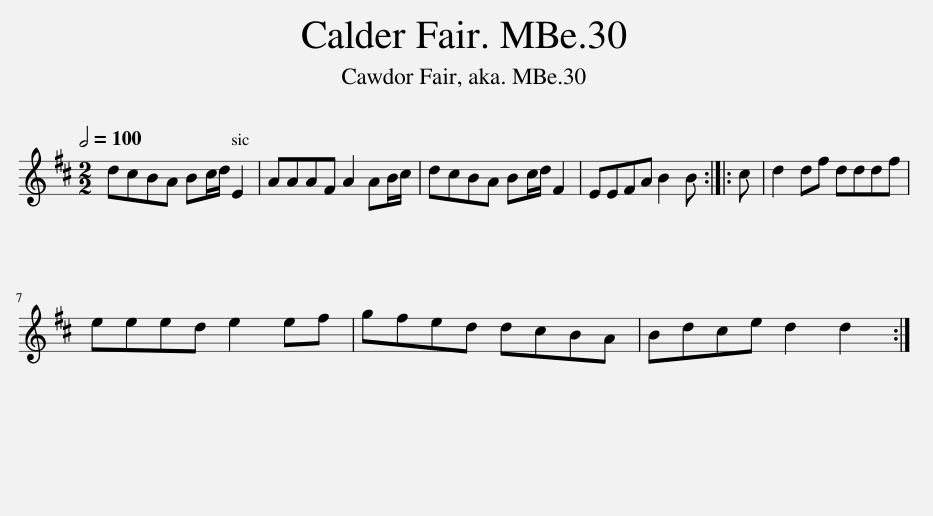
X:1
L:1/8
Q:1/2=100
M:2/2
I:linebreak $
K:D
V:1 treble
V:1
 dcBA Bc/d/ E2 | AAAF A2 AB/c/ | dcBA Bc/d/ F2 | EEFA B2 B :: c | %5
 d2 df dddf |$ eeed e2 ef | gfed dcBA | Bdce d2 d2 :| %9
